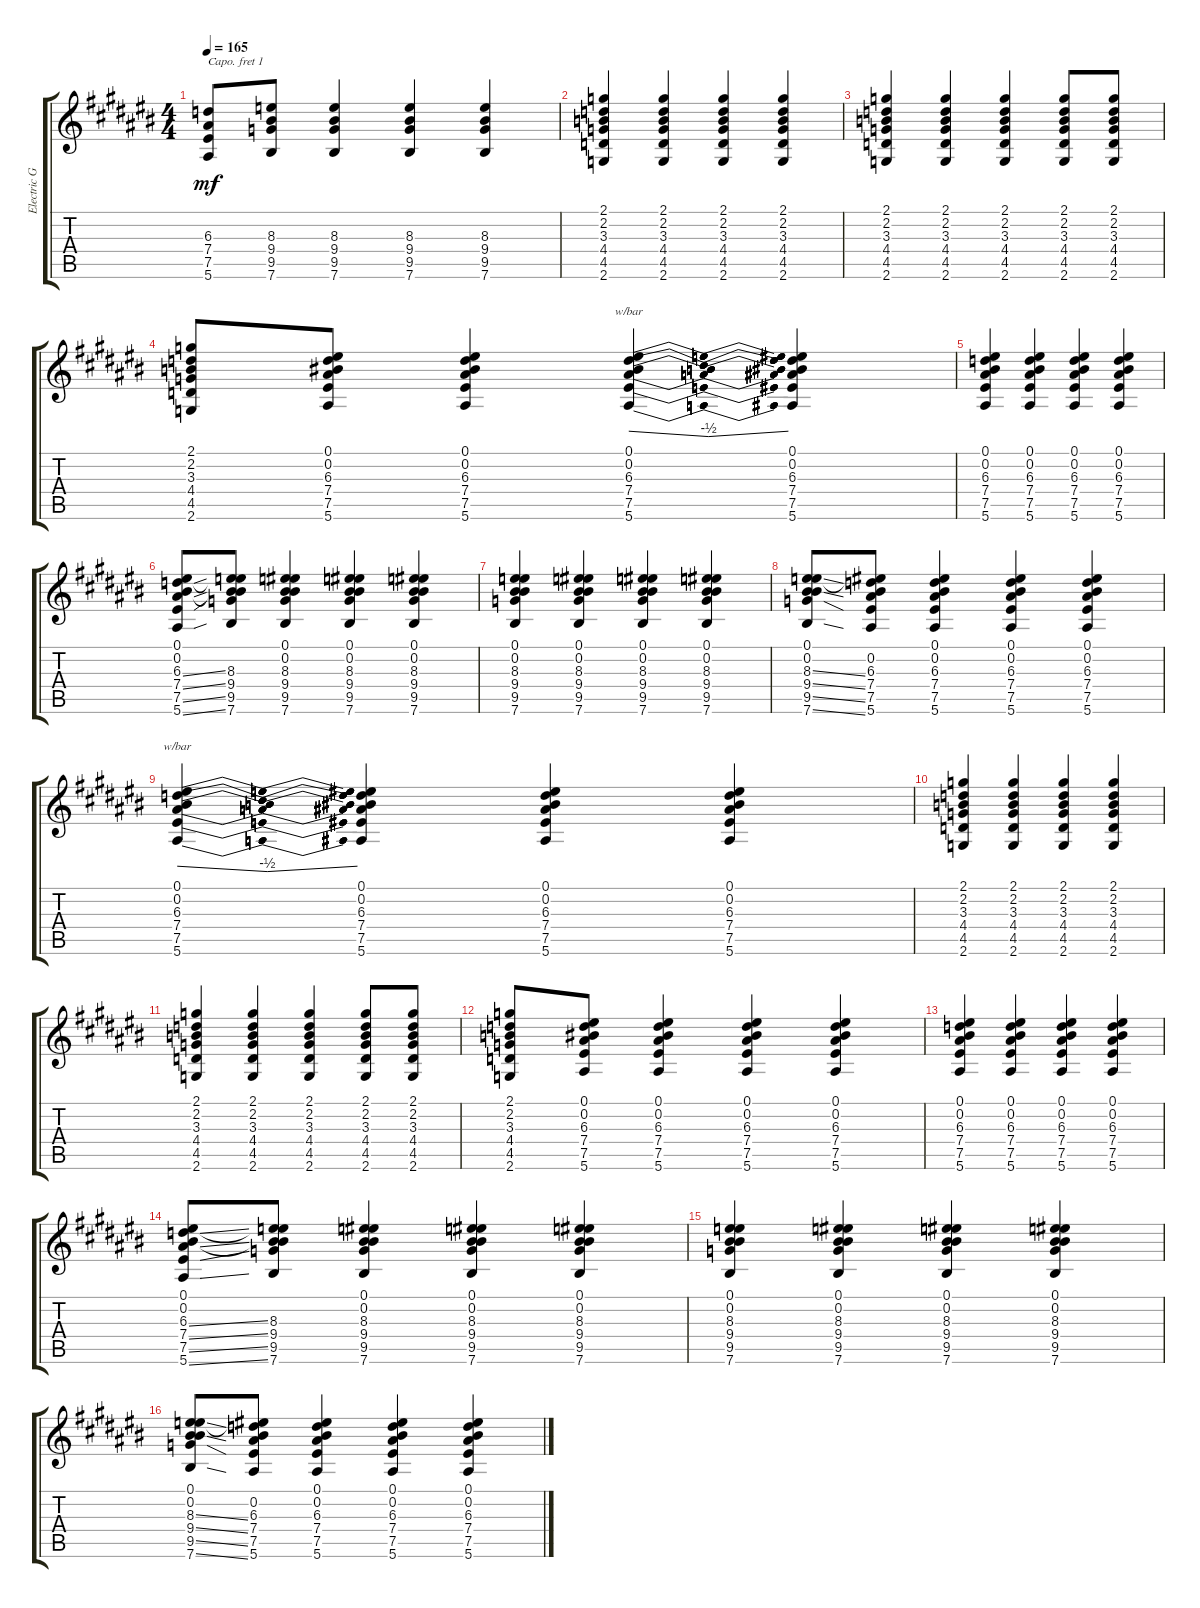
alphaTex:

\track ("Electric Guitar" "Electric G") {instrument acousticguitarsteel}
\staff {score tabs}
\capo 1
\tuning (E4 B3 G3 D3 A2 E2) {hide}
\ts (4 4)
\tempo 165
\clef g2
\ks c#
(6.3 7.4 7.5 5.6).8{dy mf} (8.3 9.4 9.5 7.6).8 (8.3 9.4 9.5 7.6).4 (8.3 9.4 9.5 7.6).4 (8.3 9.4 9.5 7.6).4 |
(2.1 2.2 3.3 4.4 4.5 2.6).4 (2.1 2.2 3.3 4.4 4.5 2.6).4 (2.1 2.2 3.3 4.4 4.5 2.6).4 (2.1 2.2 3.3 4.4 4.5 2.6).4 |
(2.1 2.2 3.3 4.4 4.5 2.6).4 (2.1 2.2 3.3 4.4 4.5 2.6).4 (2.1 2.2 3.3 4.4 4.5 2.6).4 (2.1 2.2 3.3 4.4 4.5 2.6).8 (2.1 2.2 3.3 4.4 4.5 2.6).8 |
(2.1 2.2 3.3 4.4 4.5 2.6).8 (0.1 0.2 6.3 7.4 7.5 5.6).8 (0.1 0.2 6.3 7.4 7.5 5.6).4 (0.1 0.2 6.3 7.4 7.5 5.6).4{tbe (dip default 0 0 30 -2 60 0)} (0.1 0.2 6.3 7.4 7.5 5.6).4 |
(0.1 0.2 6.3 7.4 7.5 5.6).4 (0.1 0.2 6.3 7.4 7.5 5.6).4 (0.1 0.2 6.3 7.4 7.5 5.6).4 (0.1 0.2 6.3 7.4 7.5 5.6).4 |
(0.1 0.2 6.3{ss} 7.4{ss} 7.5{ss} 5.6{ss}).8 (0.1{t} 0.2{t} 8.3 9.4 9.5 7.6).8 (0.1 0.2 8.3 9.4 9.5 7.6).4 (0.1 0.2 8.3 9.4 9.5 7.6).4 (0.1 0.2 8.3 9.4 9.5 7.6).4 |
(0.1 0.2 8.3 9.4 9.5 7.6).4 (0.1 0.2 8.3 9.4 9.5 7.6).4 (0.1 0.2 8.3 9.4 9.5 7.6).4 (0.1 0.2 8.3 9.4 9.5 7.6).4 |
(0.1 0.2 8.3{ss} 9.4{ss} 9.5{ss} 7.6{ss}).8 (0.1{t} 0.2 6.3 7.4 7.5 5.6).8 (0.1 0.2 6.3 7.4 7.5 5.6).4 (0.1 0.2 6.3 7.4 7.5 5.6).4 (0.1 0.2 6.3 7.4 7.5 5.6).4 |
(0.1 0.2 6.3 7.4 7.5 5.6).4{tbe (dip default 0 0 30 -2 60 0)} (0.1 0.2 6.3 7.4 7.5 5.6).4 (0.1 0.2 6.3 7.4 7.5 5.6).4 (0.1 0.2 6.3 7.4 7.5 5.6).4 |
(2.1 2.2 3.3 4.4 4.5 2.6).4 (2.1 2.2 3.3 4.4 4.5 2.6).4 (2.1 2.2 3.3 4.4 4.5 2.6).4 (2.1 2.2 3.3 4.4 4.5 2.6).4 |
(2.1 2.2 3.3 4.4 4.5 2.6).4 (2.1 2.2 3.3 4.4 4.5 2.6).4 (2.1 2.2 3.3 4.4 4.5 2.6).4 (2.1 2.2 3.3 4.4 4.5 2.6).8 (2.1 2.2 3.3 4.4 4.5 2.6).8 |
(2.1 2.2 3.3 4.4 4.5 2.6).8 (0.1 0.2 6.3 7.4 7.5 5.6).8 (0.1 0.2 6.3 7.4 7.5 5.6).4 (0.1 0.2 6.3 7.4 7.5 5.6).4 (0.1 0.2 6.3 7.4 7.5 5.6).4 |
(0.1 0.2 6.3 7.4 7.5 5.6).4 (0.1 0.2 6.3 7.4 7.5 5.6).4 (0.1 0.2 6.3 7.4 7.5 5.6).4 (0.1 0.2 6.3 7.4 7.5 5.6).4 |
(0.1 0.2 6.3{ss} 7.4{ss} 7.5{ss} 5.6{ss}).8 (0.1{t} 0.2{t} 8.3 9.4 9.5 7.6).8 (0.1 0.2 8.3 9.4 9.5 7.6).4 (0.1 0.2 8.3 9.4 9.5 7.6).4 (0.1 0.2 8.3 9.4 9.5 7.6).4 |
(0.1 0.2 8.3 9.4 9.5 7.6).4 (0.1 0.2 8.3 9.4 9.5 7.6).4 (0.1 0.2 8.3 9.4 9.5 7.6).4 (0.1 0.2 8.3 9.4 9.5 7.6).4 |
(0.1 0.2 8.3{ss} 9.4{ss} 9.5{ss} 7.6{ss}).8 (0.1{t} 0.2 6.3 7.4 7.5 5.6).8 (0.1 0.2 6.3 7.4 7.5 5.6).4 (0.1 0.2 6.3 7.4 7.5 5.6).4 (0.1 0.2 6.3 7.4 7.5 5.6).4
